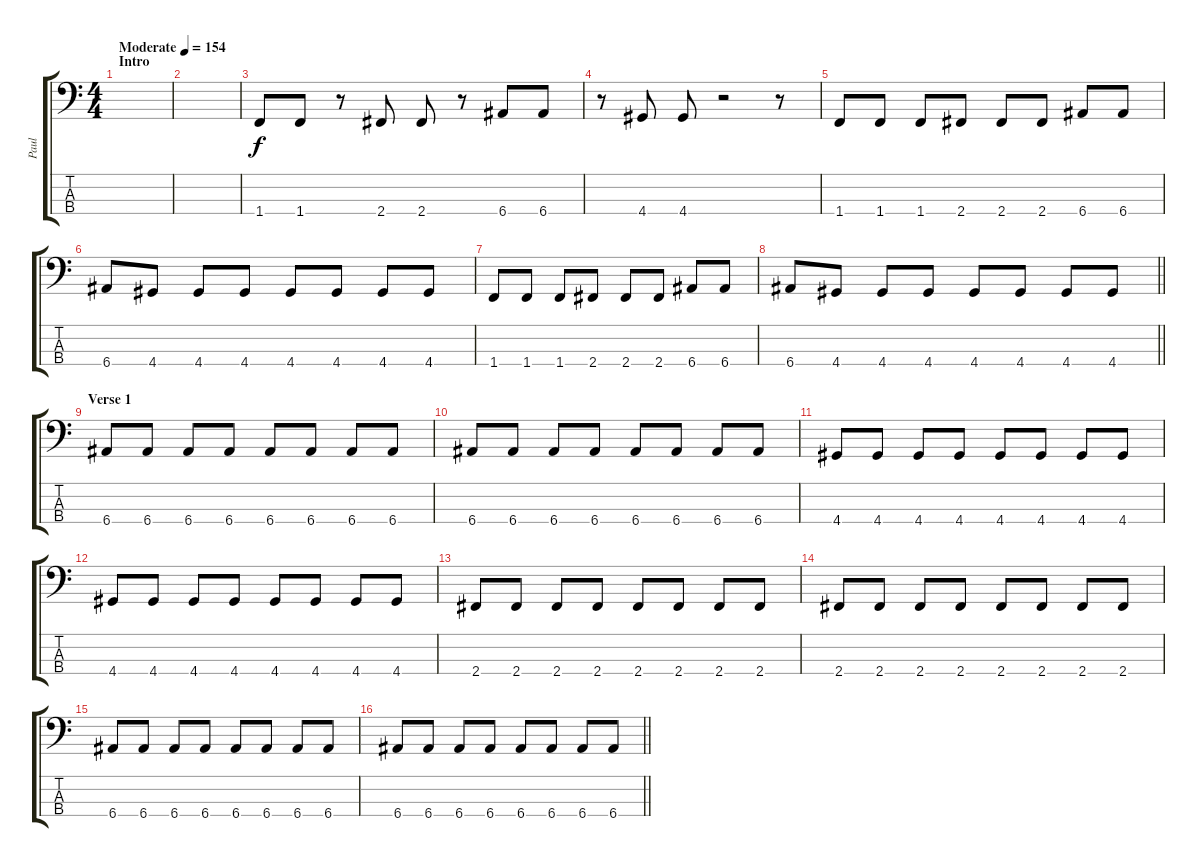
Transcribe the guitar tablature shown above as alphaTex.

\track ("Paul" "Paul") {instrument electricbassfinger}
\staff {score tabs}
\tuning (G2 D2 A1 E1) {hide}
\ts (4 4)
\section ("" "Intro")
\tempo (154 "Moderate")
\clef f4
\ks c
|
|
1.4.8 1.4.8 r.8 2.4.8 2.4.8 r.8 6.4.8 6.4.8 |
r.8 4.4.8 4.4.8 r.2 r.8 |
1.4.8 1.4.8 1.4.8 2.4.8 2.4.8 2.4.8 6.4.8 6.4.8 |
6.4.8 4.4.8 4.4.8 4.4.8 4.4.8 4.4.8 4.4.8 4.4.8 |
1.4.8 1.4.8 1.4.8 2.4.8 2.4.8 2.4.8 6.4.8 6.4.8 |
\barLineRight lightlight
6.4.8 4.4.8 4.4.8 4.4.8 4.4.8 4.4.8 4.4.8 4.4.8 |
\section ("" "Verse 1")
6.4.8 6.4.8 6.4.8 6.4.8 6.4.8 6.4.8 6.4.8 6.4.8 |
6.4.8 6.4.8 6.4.8 6.4.8 6.4.8 6.4.8 6.4.8 6.4.8 |
4.4.8 4.4.8 4.4.8 4.4.8 4.4.8 4.4.8 4.4.8 4.4.8 |
4.4.8 4.4.8 4.4.8 4.4.8 4.4.8 4.4.8 4.4.8 4.4.8 |
2.4.8 2.4.8 2.4.8 2.4.8 2.4.8 2.4.8 2.4.8 2.4.8 |
2.4.8 2.4.8 2.4.8 2.4.8 2.4.8 2.4.8 2.4.8 2.4.8 |
6.4.8 6.4.8 6.4.8 6.4.8 6.4.8 6.4.8 6.4.8 6.4.8 |
\barLineRight lightlight
6.4.8 6.4.8 6.4.8 6.4.8 6.4.8 6.4.8 6.4.8 6.4.8
